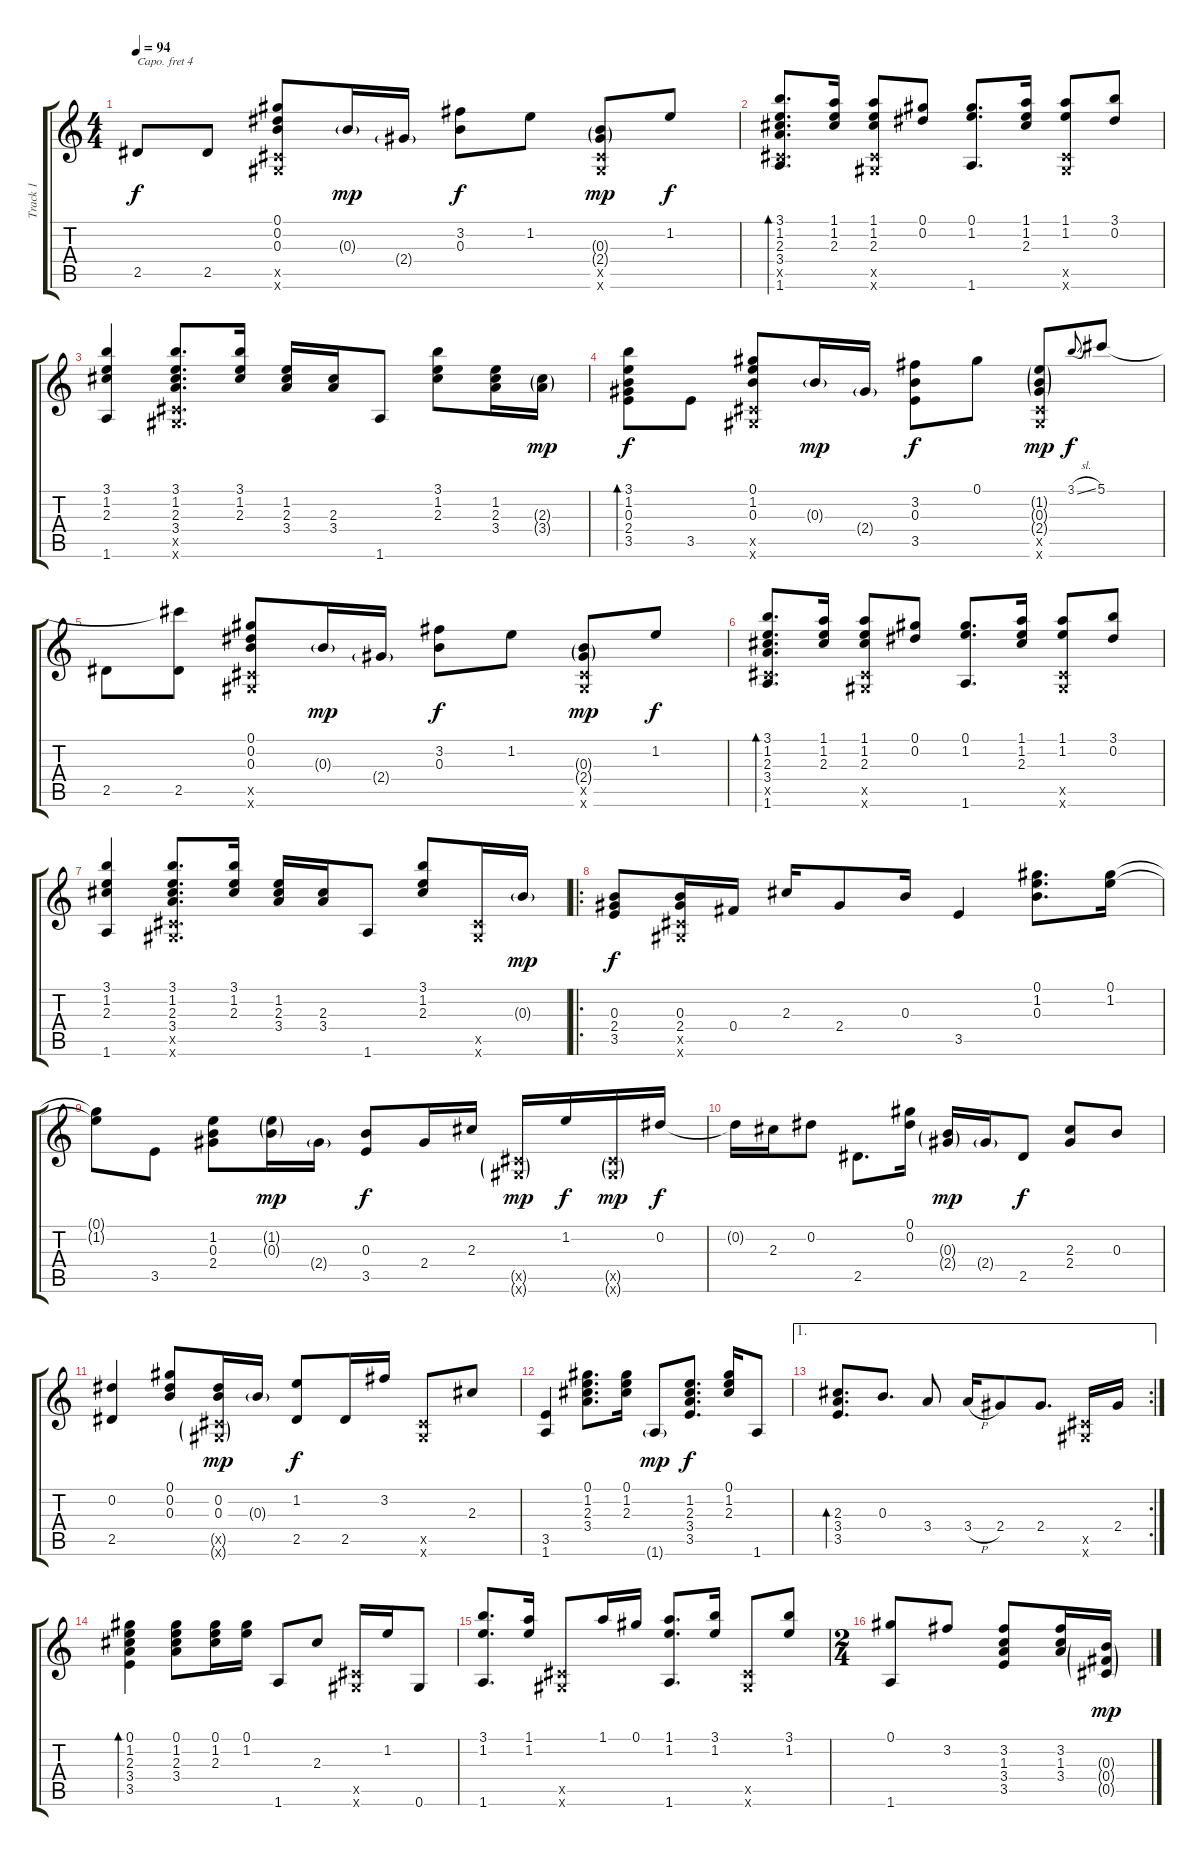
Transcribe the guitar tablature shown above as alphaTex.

\track ("Track 1" "Track 1") {instrument acousticguitarsteel}
\staff {score tabs}
\capo 4
\tuning (E4 B3 G3 D3 A2 E2) {hide}
\ts (4 4)
\tempo 94
\clef g2
\ks c
2.5.8{dy f} 2.5.8 (0.1 0.2 0.3 0.5{x} 0.6{x}).8 0.3{g}.16{dy mp} 2.4{g}.16 (3.2 0.3).8{dy f} 1.2.8 (0.3{g} 2.4{g} 0.5{x} 0.6{x}).8{dy mp} 1.2.8{dy f} |
(3.1 1.2 2.3 3.4 0.5{x} 1.6).8{d bd 60} (1.1 1.2 2.3).16 (1.1 1.2 2.3 0.5{x} 0.6{x}).8 (0.1 0.2).8 (0.1 1.2 1.6).8{d} (1.1 1.2 2.3).16 (1.1 1.2 0.5{x} 0.6{x}).8 (3.1 0.2).8 |
(3.1 1.2 2.3 1.6).4 (3.1 1.2 2.3 3.4 0.5{x} 0.6{x}).8{d} (3.1 1.2 2.3).16 (1.2 2.3 3.4).16 (2.3 3.4).16 1.6.8 (3.1 1.2 2.3).8 (1.2 2.3 3.4).16 (2.3{g} 3.4{g}).16{dy mp} |
(3.1 1.2 0.3 2.4 3.5).8{bd 60 dy f} 3.5.8 (0.1 1.2 0.3 0.5{x} 0.6{x}).8 0.3{g}.16{dy mp} 2.4{g}.16 (3.2 0.3 3.5).8{dy f} 0.1.8 (1.2{g} 0.3{g} 2.4{g} 0.5{x} 0.6{x}).8{dy mp} 3.1{sl}.8{gr onbeat dy f} 5.1.8 |
2.5.8 (5.1{t} 2.5).8 (0.1 0.2 0.3 0.5{x} 0.6{x}).8 0.3{g}.16{dy mp} 2.4{g}.16 (3.2 0.3).8{dy f} 1.2.8 (0.3{g} 2.4{g} 0.5{x} 0.6{x}).8{dy mp} 1.2.8{dy f} |
(3.1 1.2 2.3 3.4 0.5{x} 1.6).8{d bd 60} (1.1 1.2 2.3).16 (1.1 1.2 2.3 0.5{x} 0.6{x}).8 (0.1 0.2).8 (0.1 1.2 1.6).8{d} (1.1 1.2 2.3).16 (1.1 1.2 0.5{x} 0.6{x}).8 (3.1 0.2).8 |
(3.1 1.2 2.3 1.6).4 (3.1 1.2 2.3 3.4 0.5{x} 0.6{x}).8{d} (3.1 1.2 2.3).16 (1.2 2.3 3.4).16 (2.3 3.4).16 1.6.8 (3.1 1.2 2.3).8 (0.5{x} 0.6{x}).16 0.3{g}.16{dy mp} |
\ro
(0.3 2.4 3.5).8{dy f} (0.3 2.4 0.5{x} 0.6{x}).16 0.4.16 2.3.16 2.4.8 0.3.16 3.5.4 (0.1 1.2 0.3).8{d} (0.1 1.2).16 |
(0.1{t} 1.2{t}).8 3.5.8 (1.2 0.3 2.4).8 (1.2{g} 0.3{g}).16{dy mp} 2.4{g}.16 (0.3 3.5).8{dy f} 2.4.16 2.3.16 (0.5{g x} 0.6{g x}).16{dy mp} 1.2.16{dy f} (0.5{g x} 0.6{g x}).16{dy mp} 0.2.16{dy f} |
0.2{t}.16 2.3.16 0.2.8 2.5.8{d} (0.1 0.2).16 (0.3{g} 2.4{g}).16{dy mp} 2.4{g}.16 2.5.8{dy f} (2.3 2.4).8 0.3.8 |
(0.2 2.5).4 (0.1 0.2 0.3).8 (0.2 0.3 0.5{g x} 0.6{g x}).16{dy mp} 0.3{g}.16 (1.2 2.5).8{dy f} 2.5.16 3.2.16 (0.5{x} 0.6{x}).8 2.3.8 |
(3.5 1.6).4 (0.1 1.2 2.3 3.4).8{d} (0.1 1.2 2.3).16 1.6{g}.8{dy mp} (1.2 2.3 3.4 3.5).8{d dy f} (0.1 1.2 2.3).16 1.6.8 |
\ae 1
\rc 2
(2.3 3.4 3.5).8{d bd 120} 0.3.8{d} 3.4.8 3.4{h}.16 2.4.8 2.4.8{d} (0.5{x} 0.6{x}).16 2.4.16 |
(0.1 1.2 2.3 3.4 3.5).4{bd 60} (0.1 1.2 2.3 3.4).8 (0.1 1.2 2.3).16 (0.1 1.2).16 1.6.8 2.3.8 (0.5{x} 0.6{x}).16 1.2.16 0.6.8 |
(3.1 1.2 1.6).8{d} (1.1 1.2).16 (0.5{x} 0.6{x}).8 1.1.16 0.1.16 (1.1 1.2 1.6).8{d} (3.1 1.2).16 (0.5{x} 0.6{x}).8 (3.1 1.2).8 |
\ts (2 4)
(0.1 1.6).8 3.2.8 (3.2 1.3 3.4 3.5).8 (3.2 1.3 3.4).16 (0.3{g} 0.4{g} 0.5{g}).16{dy mp}
